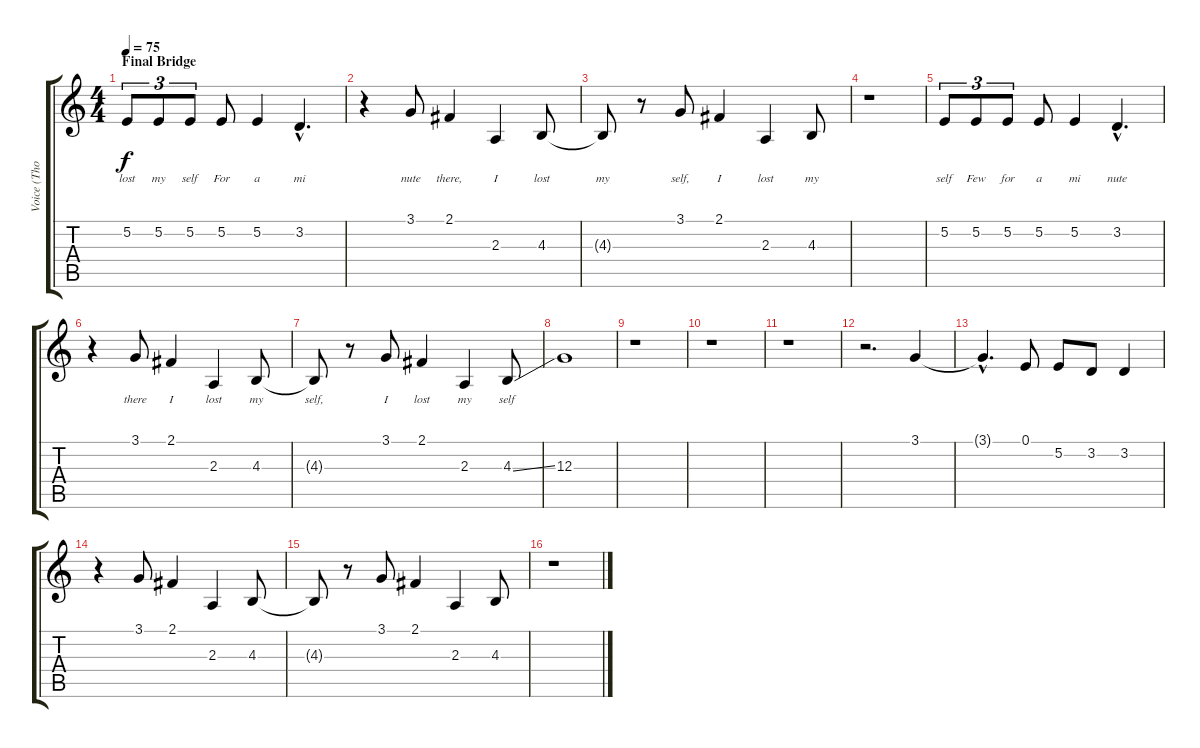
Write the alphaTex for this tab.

\track ("Voice (Thom Yorke)" "Voice (Tho") {instrument clarinet}
\staff {score tabs}
\tuning (E4 B3 G3 D3 A2 E2) {hide}
\ts (4 4)
\section ("" "Final Bridge")
\tempo 75
\clef g2
\ks c
5.2.8{tu (3 2) lyrics (0 "lost") lyrics (1 "") lyrics (2 "") lyrics (3 "") lyrics (4 "") dy f} 5.2.8{tu (3 2) lyrics (0 "my") lyrics (1 "") lyrics (2 "") lyrics (3 "") lyrics (4 "")} 5.2.8{tu (3 2) lyrics (0 "self") lyrics (1 "") lyrics (2 "") lyrics (3 "") lyrics (4 "")} 5.2.8{lyrics (0 "For") lyrics (1 "") lyrics (2 "") lyrics (3 "") lyrics (4 "")} 5.2.4{lyrics (0 "a") lyrics (1 "") lyrics (2 "") lyrics (3 "") lyrics (4 "")} 3.2{hac}.4{d lyrics (0 "mi") lyrics (1 "") lyrics (2 "") lyrics (3 "") lyrics (4 "")} |
r.4 3.1.8{lyrics (0 "nute") lyrics (1 "") lyrics (2 "") lyrics (3 "") lyrics (4 "")} 2.1.4{lyrics (0 "there,") lyrics (1 "") lyrics (2 "") lyrics (3 "") lyrics (4 "")} 2.3.4{lyrics (0 "I") lyrics (1 "") lyrics (2 "") lyrics (3 "") lyrics (4 "")} 4.3.8{lyrics (0 "lost") lyrics (1 "") lyrics (2 "") lyrics (3 "") lyrics (4 "")} |
4.3{t}.8{lyrics (0 "my") lyrics (1 "") lyrics (2 "") lyrics (3 "") lyrics (4 "")} r.8 3.1.8{lyrics (0 "self,") lyrics (1 "") lyrics (2 "") lyrics (3 "") lyrics (4 "")} 2.1.4{lyrics (0 "I") lyrics (1 "") lyrics (2 "") lyrics (3 "") lyrics (4 "")} 2.3.4{lyrics (0 "lost") lyrics (1 "") lyrics (2 "") lyrics (3 "") lyrics (4 "")} 4.3.8{lyrics (0 "my") lyrics (1 "") lyrics (2 "") lyrics (3 "") lyrics (4 "")} |
r.1 |
5.2.8{tu (3 2) lyrics (0 "self") lyrics (1 "") lyrics (2 "") lyrics (3 "") lyrics (4 "")} 5.2.8{tu (3 2) lyrics (0 "Few") lyrics (1 "") lyrics (2 "") lyrics (3 "") lyrics (4 "")} 5.2.8{tu (3 2) lyrics (0 "for") lyrics (1 "") lyrics (2 "") lyrics (3 "") lyrics (4 "")} 5.2.8{lyrics (0 "a") lyrics (1 "") lyrics (2 "") lyrics (3 "") lyrics (4 "")} 5.2.4{lyrics (0 "mi") lyrics (1 "") lyrics (2 "") lyrics (3 "") lyrics (4 "")} 3.2{hac}.4{d lyrics (0 "nute") lyrics (1 "") lyrics (2 "") lyrics (3 "") lyrics (4 "")} |
r.4 3.1.8{lyrics (0 "there") lyrics (1 "") lyrics (2 "") lyrics (3 "") lyrics (4 "")} 2.1.4{lyrics (0 "I") lyrics (1 "") lyrics (2 "") lyrics (3 "") lyrics (4 "")} 2.3.4{lyrics (0 "lost") lyrics (1 "") lyrics (2 "") lyrics (3 "") lyrics (4 "")} 4.3.8{lyrics (0 "my") lyrics (1 "") lyrics (2 "") lyrics (3 "") lyrics (4 "")} |
4.3{t}.8{lyrics (0 "self,") lyrics (1 "") lyrics (2 "") lyrics (3 "") lyrics (4 "")} r.8 3.1.8{lyrics (0 "I") lyrics (1 "") lyrics (2 "") lyrics (3 "") lyrics (4 "")} 2.1.4{lyrics (0 "lost") lyrics (1 "") lyrics (2 "") lyrics (3 "") lyrics (4 "")} 2.3.4{lyrics (0 "my") lyrics (1 "") lyrics (2 "") lyrics (3 "") lyrics (4 "")} 4.3{ss}.8{lyrics (0 "self") lyrics (1 "") lyrics (2 "") lyrics (3 "") lyrics (4 "")} |
12.3.1 |
r.1 |
r.1 |
r.1 |
r.2{d} 3.1.4 |
3.1{hac t}.4{d} 0.1.8 5.2.8 3.2.8 3.2.4 |
r.4 3.1.8 2.1.4 2.3.4 4.3.8 |
4.3{t}.8 r.8 3.1.8 2.1.4 2.3.4 4.3.8 |
r.1
